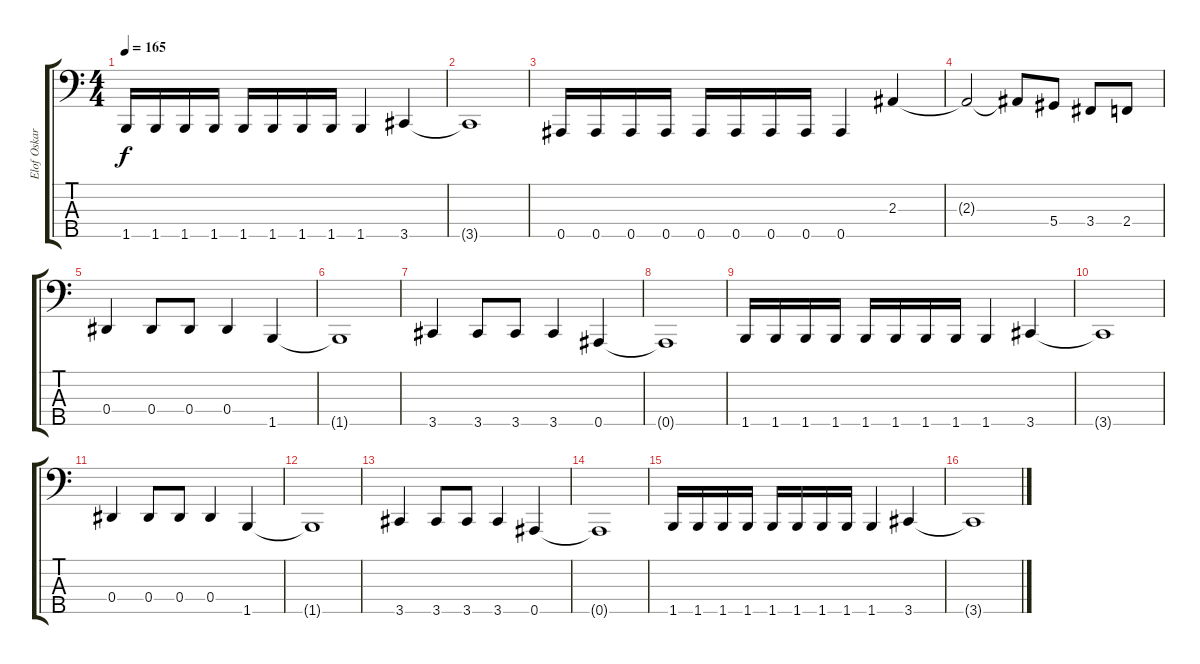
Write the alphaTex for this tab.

\track ("Elof Oskar Eriksson" "Elof Oskar") {instrument electricbasspick}
\staff {score tabs}
\tuning (Gb2 Db2 Ab1 Eb1 Bb0) {hide}
\ts (4 4)
\tempo 165
\clef f4
\ks c
1.5.16{dy f} 1.5.16 1.5.16 1.5.16 1.5.16 1.5.16 1.5.16 1.5.16 1.5.4 3.5.4 |
3.5{t}.1 |
0.5.16 0.5.16 0.5.16 0.5.16 0.5.16 0.5.16 0.5.16 0.5.16 0.5.4 2.3.4 |
2.3{t}.2 2.3{t}.8 5.4.8 3.4.8 2.4.8 |
0.4.4 0.4.8 0.4.8 0.4.4 1.5.4 |
1.5{t}.1 |
3.5.4 3.5.8 3.5.8 3.5.4 0.5.4 |
0.5{t}.1 |
1.5.16 1.5.16 1.5.16 1.5.16 1.5.16 1.5.16 1.5.16 1.5.16 1.5.4 3.5.4 |
3.5{t}.1 |
0.4.4 0.4.8 0.4.8 0.4.4 1.5.4 |
1.5{t}.1 |
3.5.4 3.5.8 3.5.8 3.5.4 0.5.4 |
0.5{t}.1 |
1.5.16 1.5.16 1.5.16 1.5.16 1.5.16 1.5.16 1.5.16 1.5.16 1.5.4 3.5.4 |
3.5{t}.1
